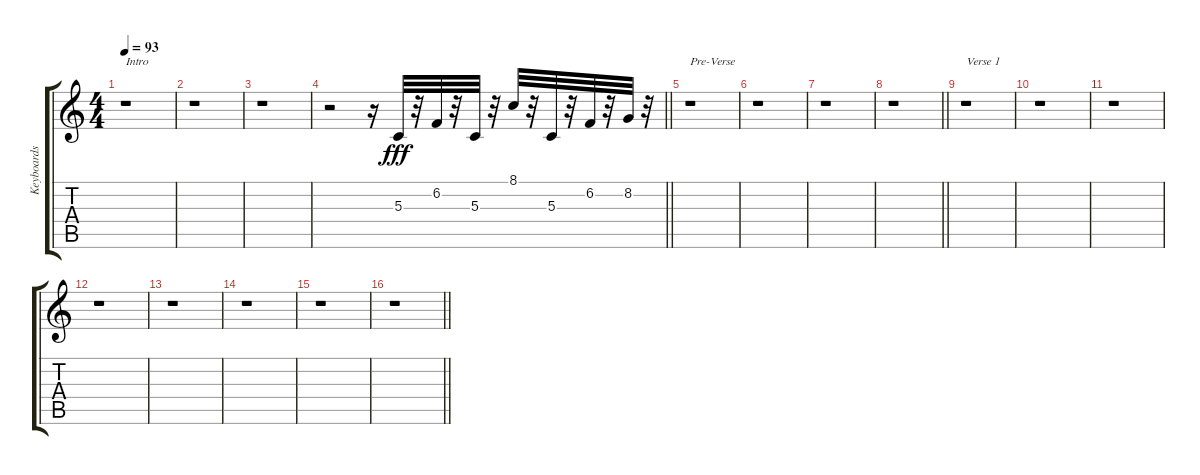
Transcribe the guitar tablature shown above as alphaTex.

\track ("Keyboards" "Keyboards") {instrument lead1square}
\staff {score tabs}
\tuning (E4 B3 G3 D3 A2 E2) {hide}
\ts (4 4)
\tempo 93
\clef g2
\ks c
r.1{txt "Intro" dy fff instrument lead1square} |
r.1 |
r.1 |
\barLineRight lightlight
r.2 r.16 5.3.32 r.32 6.2.32 r.32 5.3.32 r.32 8.1.32 r.32 5.3.32 r.32 6.2.32 r.32 8.2.32 r.32 |
r.1{txt "Pre-Verse"} |
r.1 |
r.1 |
\barLineRight lightlight
r.1 |
r.1{txt "Verse 1"} |
r.1 |
r.1 |
r.1 |
r.1 |
r.1 |
r.1 |
\barLineRight lightlight
r.1
